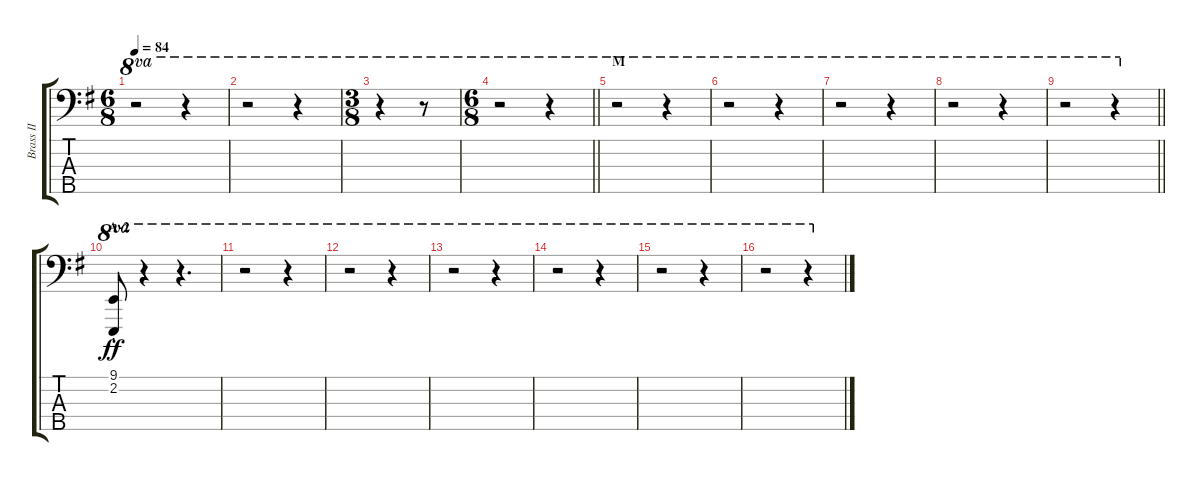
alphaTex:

\track ("Brass II" "Brass II") {instrument brasssection}
\staff {score tabs}
\tuning (G2 D2 A1 E1 B0) {hide}
\ts (6 8)
\tempo 84
\clef f4
\ks g
r.2{ot 8va dy ff} r.4{ot 8va} |
r.2{ot 8va} r.4{ot 8va} |
\ts (3 8)
r.4{ot 8va} r.8{ot 8va} |
\ts (6 8)
\barLineRight lightlight
r.2{ot 8va} r.4{ot 8va} |
\section ("" "M")
r.2{ot 8va} r.4{ot 8va} |
r.2{ot 8va} r.4{ot 8va} |
r.2{ot 8va} r.4{ot 8va} |
r.2{ot 8va} r.4{ot 8va} |
\barLineRight lightlight
r.2{ot 8va} r.4{ot 8va} |
\section ("" "A-2")
(9.1{st} 2.2{st}).8{ot 8va} r.4{ot 8va} r.4{d ot 8va} |
r.2{ot 8va} r.4{ot 8va} |
r.2{ot 8va} r.4{ot 8va} |
r.2{ot 8va} r.4{ot 8va} |
r.2{ot 8va} r.4{ot 8va} |
r.2{ot 8va} r.4{ot 8va} |
r.2{ot 8va} r.4{ot 8va}
